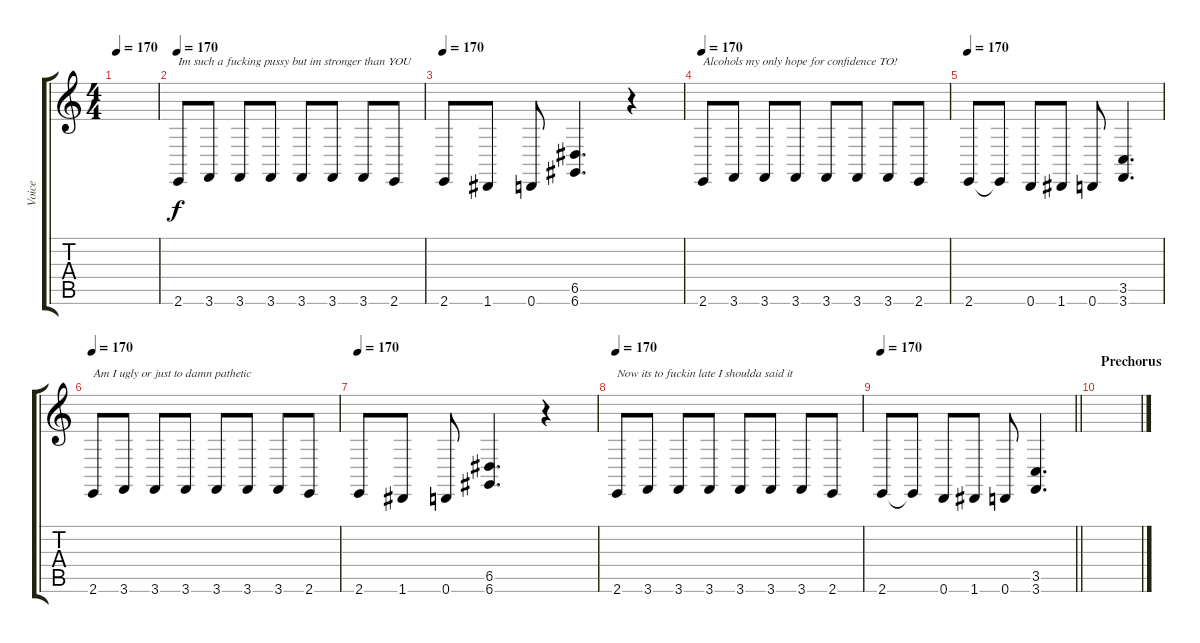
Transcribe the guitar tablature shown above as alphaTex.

\track ("Voice" "Voice") {instrument baritonesax}
\staff {score tabs}
\tuning (E4 B3 G3 D3 A2 D2) {hide}
\ts (4 4)
\tempo 170
\clef g2
\ks c
|
\tempo 170
2.6.8{txt "Im such a fucking pussy but im stronger than YOU" instrument baritonesax} 3.6.8 3.6.8 3.6.8 3.6.8 3.6.8 3.6.8 2.6.8 |
\tempo 170
2.6.8 1.6.8 0.6.8 (6.5 6.6).4{d} r.4 |
\tempo 170
2.6.8{txt "Alcohols my only hope for confidence TO!" instrument baritonesax} 3.6.8 3.6.8 3.6.8 3.6.8 3.6.8 3.6.8 2.6.8 |
\tempo 170
2.6.8 2.6{t}.8 0.6.8 1.6.8 0.6.8 (3.5 3.6).4{d} |
\tempo 170
2.6.8{txt "Am I ugly or just to damn pathetic" instrument baritonesax} 3.6.8 3.6.8 3.6.8 3.6.8 3.6.8 3.6.8 2.6.8 |
\tempo 170
2.6.8 1.6.8 0.6.8 (6.5 6.6).4{d} r.4 |
\tempo 170
2.6.8{txt "Now its to fuckin late I shoulda said it" instrument baritonesax} 3.6.8 3.6.8 3.6.8 3.6.8 3.6.8 3.6.8 2.6.8 |
\tempo 170
\barLineRight lightlight
2.6.8 2.6{t}.8 0.6.8 1.6.8 0.6.8 (3.5 3.6).4{d} |
\section ("" "Prechorus")
